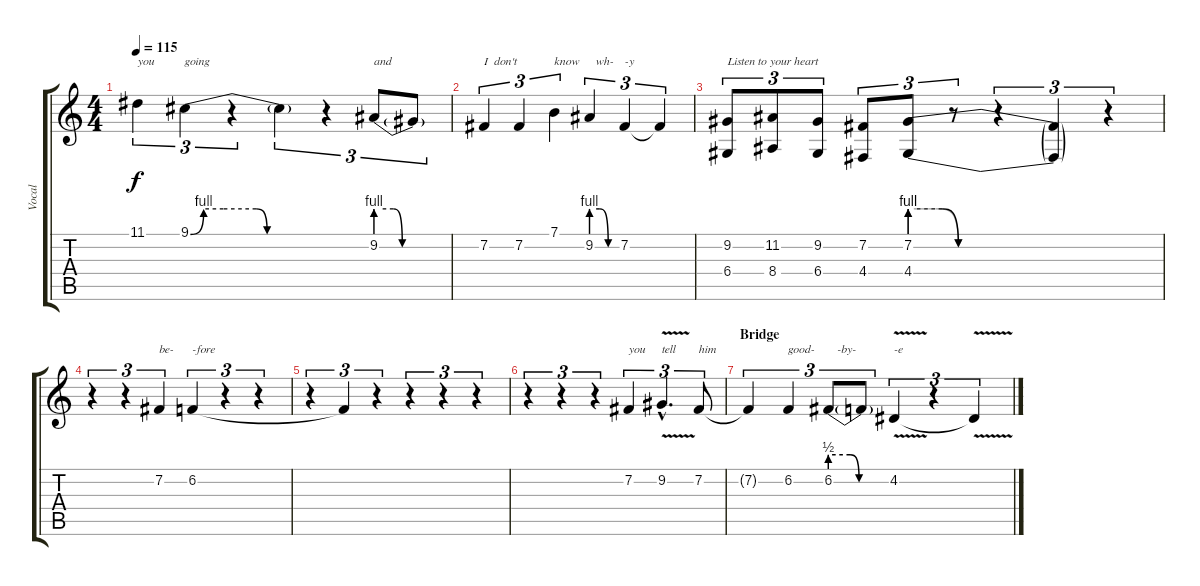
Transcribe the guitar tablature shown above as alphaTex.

\track ("Vocal" "Vocal") {instrument lead1square}
\staff {score tabs}
\tuning (E4 B3 G3 D3 A2 E2) {hide}
\ts (4 4)
\tempo 115
\clef g2
\ks c
11.1.4{tu (3 2) txt "you" dy f} 9.1{be (custom 0 0 6 4 15 4 30 4 35 0 45 0 60 0)}.4{tu (3 2) txt "going"} r.4{tu (3 2)} 9.1{t}.4{tu (3 2)} r.4{tu (3 2)} 9.2{be (custom 0 4 14 4 21 0 25 0 40 0 60 0)}.8{tu (3 2) txt "and"} 9.2{t}.8{tu (3 2)} |
7.2.4{tu (3 2) txt "I  don't"} 7.2.4{tu (3 2)} 7.1.4{tu (3 2) txt "know"} 9.2{be (custom 0 4 20 4 40 0 60 0)}.4{tu (3 2) txt "  wh-"} 7.2.4{tu (3 2) txt "-y"} 7.2{t}.4{tu (3 2)} |
(9.2 6.4).8{tu (3 2) txt "Listen to your heart"} (11.2 8.4).8{tu (3 2)} (9.2 6.4).8{tu (3 2)} (7.2 4.4).8{tu (3 2)} (7.2{be (custom 0 4 10 4 15 0 40 0 60 0)} 4.4{be (custom 0 4 9 4 15 0 40 0 60 0)}).8{tu (3 2)} r.8{tu (3 2)} r.4{tu (3 2)} (7.2{t} 4.4{t}).4{tu (3 2)} r.4{tu (3 2)} |
r.4{tu (3 2)} r.4{tu (3 2)} 7.2.4{tu (3 2) txt "be-"} 6.2.4{tu (3 2) txt "-fore"} r.4{tu (3 2)} r.4{tu (3 2)} |
r.4{tu (3 2)} 6.2{t}.4{tu (3 2)} r.4{tu (3 2)} r.4{tu (3 2)} r.4{tu (3 2)} r.4{tu (3 2)} |
r.4{tu (3 2)} r.4{tu (3 2)} r.4{tu (3 2)} 7.2.4{tu (3 2) txt "you"} 9.2{v hac}.4{d tu (3 2) txt "tell"} 7.2.8{tu (3 2) txt "him"} |
\section ("" "Bridge")
7.2{t}.4{tu (3 2)} 6.2.4{tu (3 2) txt "good-"} 6.2{be (custom 0 2 20 2 29 0 40 0 60 0)}.8{tu (3 2) txt "   -by-"} 6.2{t}.8{tu (3 2)} 4.2{v}.4{tu (3 2) txt "-e"} r.4{tu (3 2)} 4.2{t}.4{tu (3 2)}
